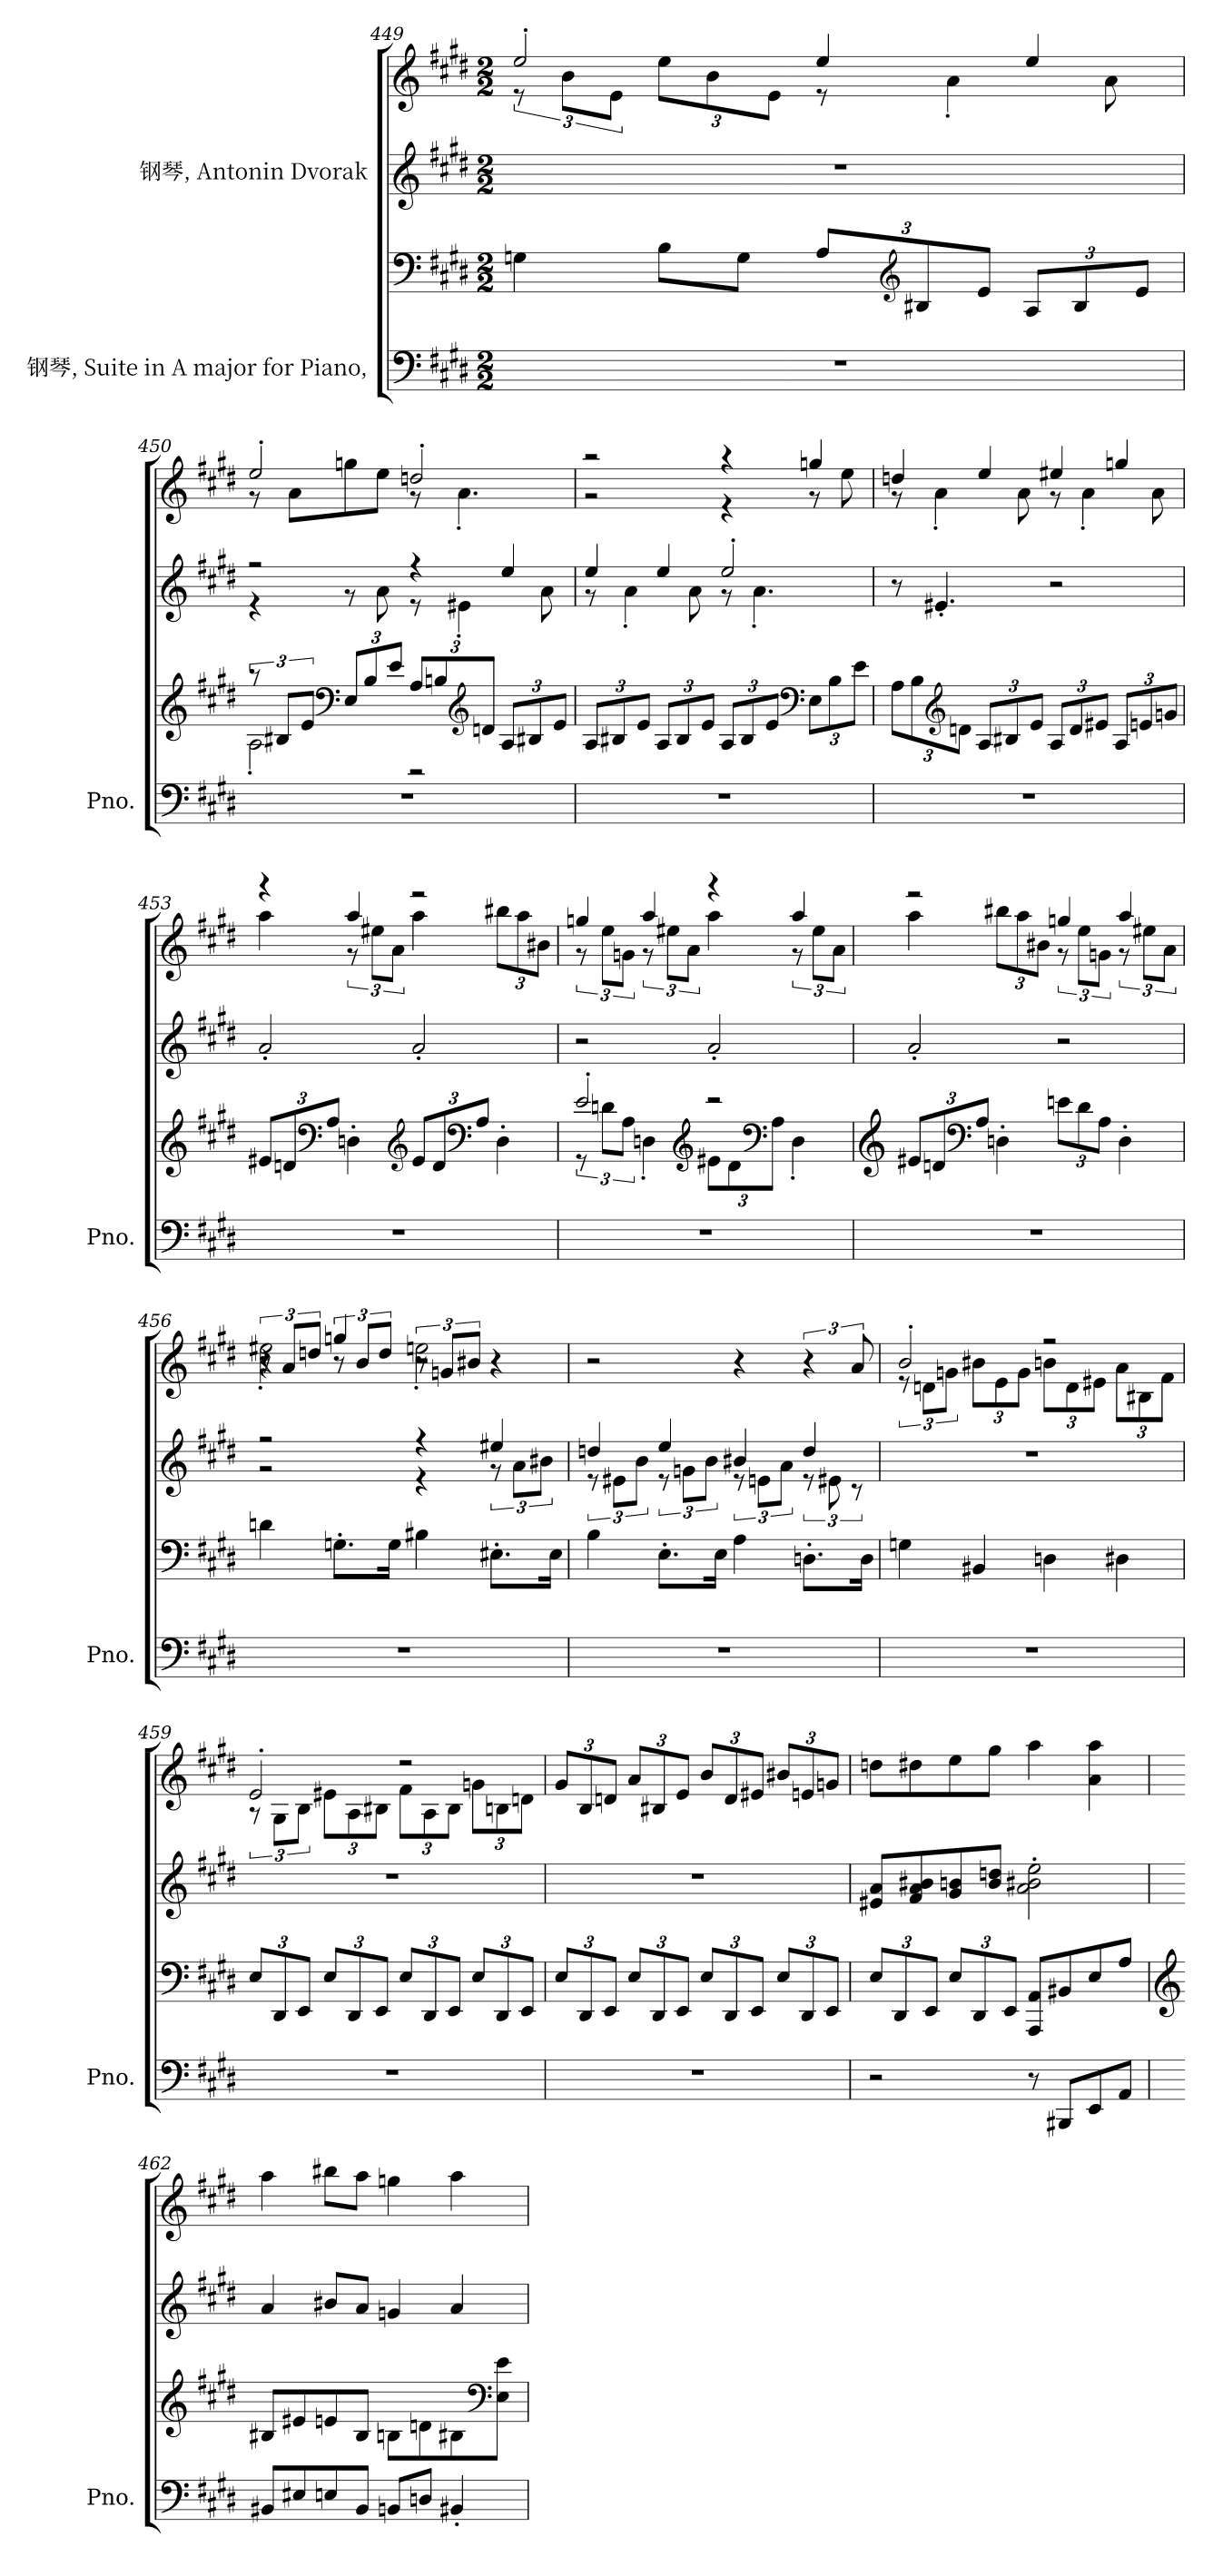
**kern	**kern	**kern	**kern
*part2	*part2	*part1	*part1
*staff4	*staff3	*staff2	*staff1
*I"钢琴, Suite in A major for Piano,	*	*I"钢琴, Antonin Dvorak	*
*I'Pno.	*	*	*
!!LO:LB:g=z
*clefF4	*clefF4	*clefG2	*clefG2
*k[f#c#g#d#]	*k[f#c#g#d#]	*k[f#c#g#d#]	*k[f#c#g#d#]
*M2/2	*M2/2	*M2/2	*M2/2
=449	=449	=449	=449
*	*	*	*^
1r	4Gn\	1r	2ee'/	12r
.	.	.	.	12b\L
.	.	.	.	12e\J
*	*	*	*	*Xbrackettup
*	*	*	*MM195	*
.	8B\L	.	.	12ee\L
.	.	.	.	12b\
.	8G\J	.	.	.
.	.	.	.	12e\J
*	*Xbrackettup	*	*	*
*	*	*	*MM200	*
.	12A/L	.	4ee/	8r
*	*clefG2	*	*	*
.	12B#X/	.	.	.
.	.	.	.	4a'\
.	12e/J	.	.	.
.	12A/L	.	4ee/	.
.	12B#/	.	.	.
.	.	.	.	8a\
.	12e/J	.	.	.
=450	=450	=450	=450	=450
*	*brackettup	*	*	*
*	*^	*^	*	*
1r	12r	2A'\	2r	4r	2ee'/	8r
.	12B#X/L	.	.	.	.	.
.	.	.	.	.	.	8a\L
.	12e/J	.	.	.	.	.
*	*clefF4	*	*	*	*	*
*	*Xbrackettup	*	*	*	*	*
.	12E/L	.	.	8r	.	8ggn\
.	12B#/	.	.	.	.	.
.	.	.	.	8a\	.	8ee\J
.	12e/J	.	.	.	.	.
.	12A/L	2r	4r	8r	2ddn'/	8r
.	12Bn/	.	.	.	.	.
.	.	.	.	4e#X'\	.	4.a'\
*	*clefG2	*	*	*	*	*
.	12dn/J	.	.	.	.	.
.	12A/L	.	4ee/	.	.	.
.	12B#X/	.	.	.	.	.
.	.	.	.	8a\	.	.
.	12e/J	.	.	.	.	.
*	*v	*v	*	*	*	*
!!LO:PB:g=z	!!
=451	=451	=451	=451	=451	=451
1r	12A/L	4ee/	8r	2r	2r
.	12B#X/	.	.	.	.
.	.	.	4a'\	.	.
.	12e/J	.	.	.	.
.	12A/L	4ee/	.	.	.
.	12B#/	.	.	.	.
.	.	.	8a\	.	.
.	12e/J	.	.	.	.
*	*	*	*	*MM200	*
.	12A/L	2ee'/	8r	4r	4r
.	12B#/	.	.	.	.
.	.	.	4.a'\	.	.
.	12e/J	.	.	.	.
*	*clefF4	*	*	*	*
.	12E\L	.	.	4ggn/	8r
.	12B#\	.	.	.	.
.	.	.	.	.	8ee\
.	12e\J	.	.	.	.
*	*	*v	*v	*	*
=452	=452	=452	=452	=452
1r	12A\L	8r	4ddn/	8r
.	12B\	.	.	.
.	.	4.e#X'/	.	4a'\
*	*clefG2	*	*	*
.	12dn\J	.	.	.
.	12A/L	.	4ee/	.
.	12B#X/	.	.	.
.	.	.	.	8a\
.	12e/J	.	.	.
.	12A/L	2r	4ee#X/	8r
.	12d/	.	.	.
.	.	.	.	4a'\
.	12e#X/J	.	.	.
.	12A/L	.	4ggn/	.
.	12en/	.	.	.
.	.	.	.	8a\
.	12gn/J	.	.	.
!!LO:LB:g=z	!!
=453	=453	=453	=453	=453
1r	12e#X/L	2a'/	4r	4aa\
.	12dn/	.	.	.
*	*clefF4	*	*	*
.	12A/J	.	.	.
*	*	*	*	*brackettup
.	4Dn'\	.	4aa/	12r
.	.	.	.	12ee#X\L
.	.	.	.	12a\J
*	*clefG2	*	*	*
.	12e#/L	2a'/	2r	4aa\
.	12d/	.	.	.
*	*clefF4	*	*	*
.	12A/J	.	.	.
*	*	*	*	*Xbrackettup
.	4D'\	.	.	12bb#X\L
.	.	.	.	12aa\
.	.	.	.	12b#X\J
=454	=454	=454	=454	=454
*	*^	*	*	*
*	*	*brackettup	*	*	*brackettup
1r	2e'/	12r	2r	4ggn/	12r
.	.	12dn\L	.	.	12ee\L
.	.	12A\J	.	.	12gn\J
.	.	4Dn'\	.	4aa/	12r
.	.	.	.	.	12ee#X\L
.	.	.	.	.	12a\J
*	*clefG2	*	*	*	*
*	*	*Xbrackettup	*	*	*
.	2r	12e#X\L	2a'/	4r	4aa\
.	.	12d\	.	.	.
*	*clefF4	*	*	*	*
.	.	12A\J	.	.	.
.	.	4D'\	.	4aa/	12r
.	.	.	.	.	12ee#\L
.	.	.	.	.	12a\J
*	*v	*v	*	*	*
!!LO:LB:g=z	!!
=455	=455	=455	=455	=455
*	*clefG2	*	*	*
1r	12e#X/L	2a'/	2r	4aa\
.	12dn/	.	.	.
*	*clefF4	*	*	*
.	12A/J	.	.	.
*	*	*	*	*Xbrackettup
.	4Dn'\	.	.	12bb#X\L
.	.	.	.	12aa\
.	.	.	.	12b#X\J
*	*	*	*	*brackettup
.	12en\L	2r	4ggn/	12r
.	12d\	.	.	12ee\L
.	12A\J	.	.	12gn\J
.	4D'\	.	4aa/	12r
.	.	.	.	12ee#X\L
.	.	.	.	12a\J
=456	=456	=456	=456	=456
*	*	*^	*	*^
1r	4dn\	2r	2r	4r	2ee#X'\	12r
.	.	.	.	.	.	12a/L
.	.	.	.	.	.	12ddn/J
.	8.Gn'\L	.	.	4ggn/	.	12r
.	.	.	.	.	.	12b/L
.	.	.	.	.	.	12dd/J
.	16G\Jk	.	.	.	.	.
.	4B#X\	4r	4r	2r	2een'\	12r
.	.	.	.	.	.	12gn/L
.	.	.	.	.	.	12b#X/J
.	8.E#X'\L	4ee#X/	12r	.	.	4r
.	.	.	12a\L	.	.	.
.	.	.	12b#X\J	.	.	.
.	16E#\Jk	.	.	.	.	.
*	*	*	*	*v	*v	*v
!!LO:PB:g=z
=457	=457	=457	=457	=457
1r	4B\	4ddn/	12r	2r
.	.	.	12e#X\L	.
.	.	.	12b\J	.
.	8.E'\L	4ee/	12r	.
.	.	.	12gn\L	.
.	.	.	12b\J	.
.	16E\Jk	.	.	.
.	4A\	4b#X/	12r	4r
.	.	.	12en\L	.
.	.	.	12a\J	.
.	8.Dn'\L	4dd/	12r	6r
.	.	.	12e#X\	.
.	.	.	12r	12a/
.	16D\Jk	.	.	.
*	*	*v	*v	*
=458	=458	=458	=458
*	*	*	*^
1r	4Gn\	1r	2b'/	12r
.	.	.	.	12dn\L
.	.	.	.	12gn\J
*	*	*	*	*Xbrackettup
.	4BB#X/	.	.	12b#X\L
.	.	.	.	12e\
.	.	.	.	12g\J
.	4Dn\	.	2r	12bn\L
.	.	.	.	12d\
.	.	.	.	12e#X\J
.	4D#X\	.	.	12a\L
.	.	.	.	12B#X\
.	.	.	.	12f#\J
!!LO:LB:g=z	!!
=459	=459	=459	=459	=459
*	*	*	*	*brackettup
1r	12E/L	1r	2e'/	12r
.	12DD#/	.	.	12G#\L
.	12EE/J	.	.	12B\J
*	*	*	*	*Xbrackettup
.	12E/L	.	.	12e#X\L
.	12DD#/	.	.	12A\
.	12EE/J	.	.	12B#X\J
.	12E/L	.	2r	12f#\L
.	12DD#/	.	.	12A\
.	12EE/J	.	.	12B#\J
.	12E/L	.	.	12gn\L
.	12DD#/	.	.	12Bn\
.	12EE/J	.	.	12dn\J
*	*	*	*v	*v
=460	=460	=460	=460
1r	12E/L	1r	12g#/L
.	12DD#/	.	12B/
.	12EE/J	.	12dn/J
.	12E/L	.	12a/L
.	12DD#/	.	12B#X/
.	12EE/J	.	12e/J
.	12E/L	.	12b/L
.	12DD#/	.	12d/
.	12EE/J	.	12e#X/J
.	12E/L	.	12b#X/L
.	12DD#/	.	12en/
.	12EE/J	.	12gn/J
!!LO:LB:g=z
=461	=461	=461	=461
*	*	*	*MM170
2r	12E/L	8e#X/ 8a/L	8ddn\L
.	12DD#/	.	.
.	.	8f#/ 8a/ 8b#X/	8dd#X\
.	12EE/J	.	.
.	12E/L	8g#/ 8bn/	8ee\
.	12DD#/	.	.
.	.	8b/ 8ddn/J	8gg#\J
.	12EE/J	.	.
8r	8AAA/ 8AA/L	2a\' 2b#X\' 2ee\'	4aa\
8BBB#X/L	8BB#X/	.	.
8EE/	8E/	.	4a\ 4aa\
8AA/J	8A/J	.	.
=462	=462	=462	=462
*	*clefG2	*	*
8BB#X/L	8B#X/L	4a/	4aa\
8E#X/	8e#X/	.	.
8En/	8en/	8b#X/L	8bb#X\L
8BB#/J	8B#/J	8a/J	8aa\J
8BBn/L	8Bn\L	4gn/	4ggn\
8Dn/J	8dn\	.	.
4BB#X'/	8B#X\	4a/	4aa\
*	*clefF4	*	*
.	8E\ 8e\J	.	.
=	=	=	=
*-	*-	*-	*-
